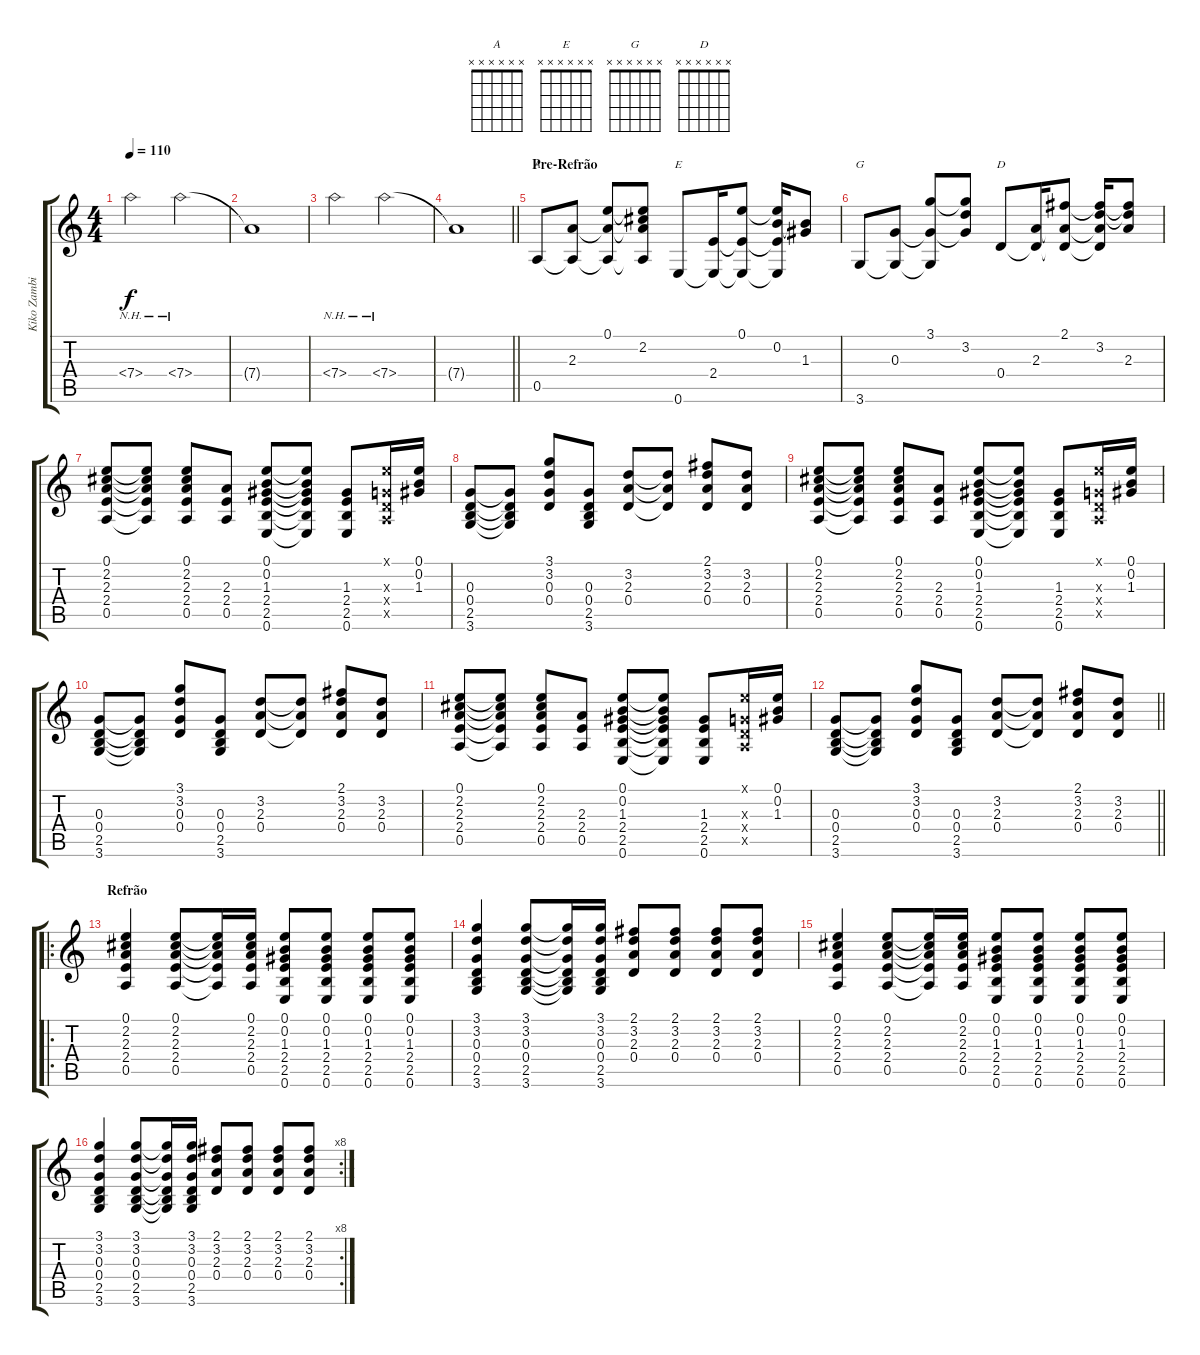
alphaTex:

\track ("Kiko Zambianchi" "Kiko Zambi") {instrument acousticguitarsteel}
\staff {score tabs}
\tuning (E4 B3 G3 D3 A2 E2) {hide}
\chord ("A" x x x x x x)
\chord ("E" x x x x x x)
\chord ("G" x x x x x x)
\chord ("D" x x x x x x)
\ts (4 4)
\tempo 110
\clef g2
\ks c
7.4{nh}.2{dy f} 7.4{nh}.2 |
7.4{t}.1 |
7.4{nh}.2 7.4{nh}.2 |
\barLineRight lightlight
7.4{t}.1 |
\section ("" "Pre-Refrão")
0.5.8{ch "A"} (2.3 0.5{t}).8 (0.1 2.3{t} 0.5{t}).8 (0.1{t} 2.2 2.3{t} 0.5{t}).8 0.6.8{ch "E"} (2.4 0.6{t}).16 (0.1 2.4{t} 0.6{t}).8 (0.1{t} 0.2 2.4{t} 0.6{t}).16 (0.2{t} 1.3).8 |
3.6.8{ch "G"} (0.3 3.6{t}).8 (3.1 0.3{t} 3.6{t}).8 (3.1{t} 3.2 0.3{t}).8 0.4.8{ch "D"} (2.3 0.4{t}).16 (2.1 2.3{t} 0.4{t}).8 (2.1{t} 3.2 2.3{t} 0.4{t}).16 (2.1{t} 3.2{t} 2.3).8 |
(0.1 2.2 2.3 2.4 0.5).8 (0.1{t} 2.2{t} 2.3{t} 2.4{t} 0.5{t}).8 (0.1 2.2 2.3 2.4 0.5).8 (2.3 2.4 0.5).8 (0.1 0.2 1.3 2.4 2.5 0.6).8 (0.1{t} 0.2{t} 1.3{t} 2.4{t} 2.5{t} 0.6{t}).8 (1.3 2.4 2.5 0.6).8 (0.1{x} 0.3{x} 0.4{x} 0.5{x}).16 (0.1 0.2 1.3).16 |
(0.3 0.4 2.5 3.6).8 (0.3{t} 0.4{t} 2.5{t} 3.6{t}).8 (3.1 3.2 0.3 0.4).8 (0.3 0.4 2.5 3.6).8 (3.2 2.3 0.4).8 (3.2{t} 2.3{t} 0.4{t}).8 (2.1 3.2 2.3 0.4).8 (3.2 2.3 0.4).8 |
(0.1 2.2 2.3 2.4 0.5).8 (0.1{t} 2.2{t} 2.3{t} 2.4{t} 0.5{t}).8 (0.1 2.2 2.3 2.4 0.5).8 (2.3 2.4 0.5).8 (0.1 0.2 1.3 2.4 2.5 0.6).8 (0.1{t} 0.2{t} 1.3{t} 2.4{t} 2.5{t} 0.6{t}).8 (1.3 2.4 2.5 0.6).8 (0.1{x} 0.3{x} 0.4{x} 0.5{x}).16 (0.1 0.2 1.3).16 |
(0.3 0.4 2.5 3.6).8 (0.3{t} 0.4{t} 2.5{t} 3.6{t}).8 (3.1 3.2 0.3 0.4).8 (0.3 0.4 2.5 3.6).8 (3.2 2.3 0.4).8 (3.2{t} 2.3{t} 0.4{t}).8 (2.1 3.2 2.3 0.4).8 (3.2 2.3 0.4).8 |
(0.1 2.2 2.3 2.4 0.5).8 (0.1{t} 2.2{t} 2.3{t} 2.4{t} 0.5{t}).8 (0.1 2.2 2.3 2.4 0.5).8 (2.3 2.4 0.5).8 (0.1 0.2 1.3 2.4 2.5 0.6).8 (0.1{t} 0.2{t} 1.3{t} 2.4{t} 2.5{t} 0.6{t}).8 (1.3 2.4 2.5 0.6).8 (0.1{x} 0.3{x} 0.4{x} 0.5{x}).16 (0.1 0.2 1.3).16 |
\barLineRight lightlight
(0.3 0.4 2.5 3.6).8 (0.3{t} 0.4{t} 2.5{t} 3.6{t}).8 (3.1 3.2 0.3 0.4).8 (0.3 0.4 2.5 3.6).8 (3.2 2.3 0.4).8 (3.2{t} 2.3{t} 0.4{t}).8 (2.1 3.2 2.3 0.4).8 (3.2 2.3 0.4).8 |
\ro
\section ("" "Refrão")
(0.1 2.2 2.3 2.4 0.5).4 (0.1 2.2 2.3 2.4 0.5).8 (0.1{t} 2.2{t} 2.3{t} 2.4{t} 0.5{t}).16 (0.1 2.2 2.3 2.4 0.5).16 (0.1 0.2 1.3 2.4 2.5 0.6).8 (0.1 0.2 1.3 2.4 2.5 0.6).8 (0.1 0.2 1.3 2.4 2.5 0.6).8 (0.1 0.2 1.3 2.4 2.5 0.6).8 |
(3.1 3.2 0.3 0.4 2.5 3.6).4 (3.1 3.2 0.3 0.4 2.5 3.6).8 (3.1{t} 3.2{t} 0.3{t} 0.4{t} 2.5{t} 3.6{t}).16 (3.1 3.2 0.3 0.4 2.5 3.6).16 (2.1 3.2 2.3 0.4).8 (2.1 3.2 2.3 0.4).8 (2.1 3.2 2.3 0.4).8 (2.1 3.2 2.3 0.4).8 |
(0.1 2.2 2.3 2.4 0.5).4 (0.1 2.2 2.3 2.4 0.5).8 (0.1{t} 2.2{t} 2.3{t} 2.4{t} 0.5{t}).16 (0.1 2.2 2.3 2.4 0.5).16 (0.1 0.2 1.3 2.4 2.5 0.6).8 (0.1 0.2 1.3 2.4 2.5 0.6).8 (0.1 0.2 1.3 2.4 2.5 0.6).8 (0.1 0.2 1.3 2.4 2.5 0.6).8 |
\rc 8
(3.1 3.2 0.3 0.4 2.5 3.6).4 (3.1 3.2 0.3 0.4 2.5 3.6).8 (3.1{t} 3.2{t} 0.3{t} 0.4{t} 2.5{t} 3.6{t}).16 (3.1 3.2 0.3 0.4 2.5 3.6).16 (2.1 3.2 2.3 0.4).8 (2.1 3.2 2.3 0.4).8 (2.1 3.2 2.3 0.4).8 (2.1 3.2 2.3 0.4).8
